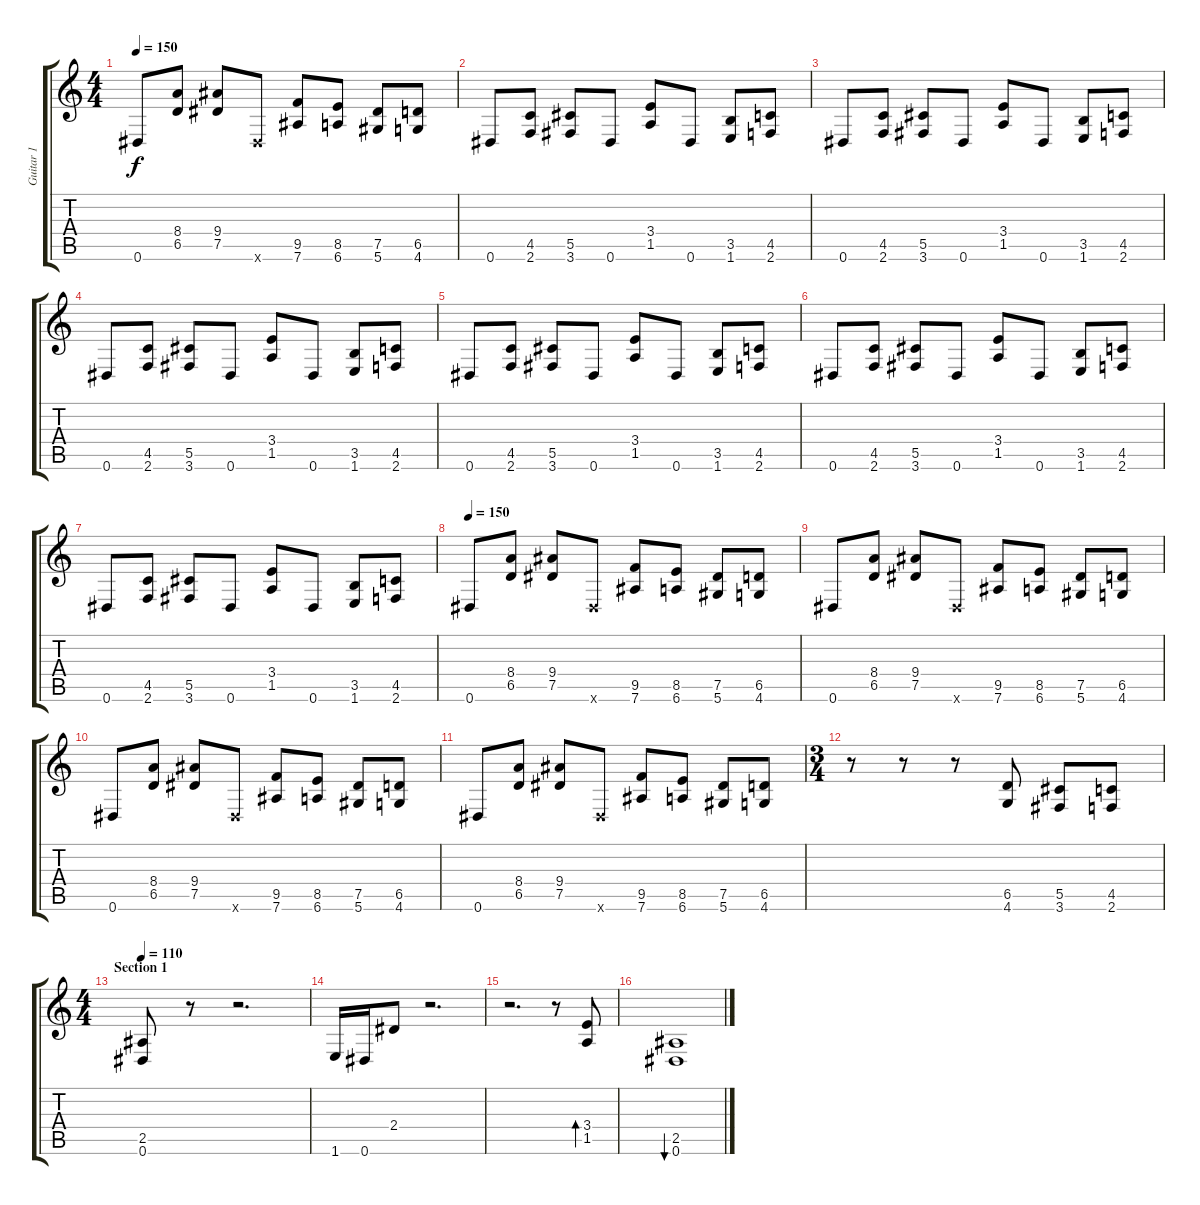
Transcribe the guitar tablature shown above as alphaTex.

\track ("Guitar 1" "Guitar 1") {instrument overdrivenguitar}
\staff {score tabs}
\tuning (Eb4 Bb3 Gb3 Db3 Ab2 Eb2) {hide}
\ts (4 4)
\tempo 150
\clef g2
\ks c
0.6.8{dy f} (8.4 6.5).8 (9.4 7.5).8 0.6{x}.8 (9.5 7.6).8 (8.5 6.6).8 (7.5 5.6).8 (6.5 4.6).8 |
0.6.8 (4.5 2.6).8 (5.5 3.6).8 0.6.8 (3.4 1.5).8 0.6.8 (3.5 1.6).8 (4.5 2.6).8 |
0.6.8 (4.5 2.6).8 (5.5 3.6).8 0.6.8 (3.4 1.5).8 0.6.8 (3.5 1.6).8 (4.5 2.6).8 |
0.6.8 (4.5 2.6).8 (5.5 3.6).8 0.6.8 (3.4 1.5).8 0.6.8 (3.5 1.6).8 (4.5 2.6).8 |
0.6.8 (4.5 2.6).8 (5.5 3.6).8 0.6.8 (3.4 1.5).8 0.6.8 (3.5 1.6).8 (4.5 2.6).8 |
0.6.8 (4.5 2.6).8 (5.5 3.6).8 0.6.8 (3.4 1.5).8 0.6.8 (3.5 1.6).8 (4.5 2.6).8 |
0.6.8 (4.5 2.6).8 (5.5 3.6).8 0.6.8 (3.4 1.5).8 0.6.8 (3.5 1.6).8 (4.5 2.6).8 |
\tempo 150
0.6.8 (8.4 6.5).8 (9.4 7.5).8 0.6{x}.8 (9.5 7.6).8 (8.5 6.6).8 (7.5 5.6).8 (6.5 4.6).8 |
0.6.8 (8.4 6.5).8 (9.4 7.5).8 0.6{x}.8 (9.5 7.6).8 (8.5 6.6).8 (7.5 5.6).8 (6.5 4.6).8 |
0.6.8 (8.4 6.5).8 (9.4 7.5).8 0.6{x}.8 (9.5 7.6).8 (8.5 6.6).8 (7.5 5.6).8 (6.5 4.6).8 |
0.6.8 (8.4 6.5).8 (9.4 7.5).8 0.6{x}.8 (9.5 7.6).8 (8.5 6.6).8 (7.5 5.6).8 (6.5 4.6).8 |
\ts (3 4)
r.8 r.8 r.8 (6.5 4.6).8 (5.5 3.6).8 (4.5 2.6).8 |
\ts (4 4)
\section ("" "Section 1")
\tempo 110
(2.5 0.6).8 r.8 r.2{d} |
1.6.16 0.6.16 2.4.8 r.2{d} |
r.2{d} r.8 (3.4 1.5).8{bd 30} |
(2.5 0.6).1{bu 30}
